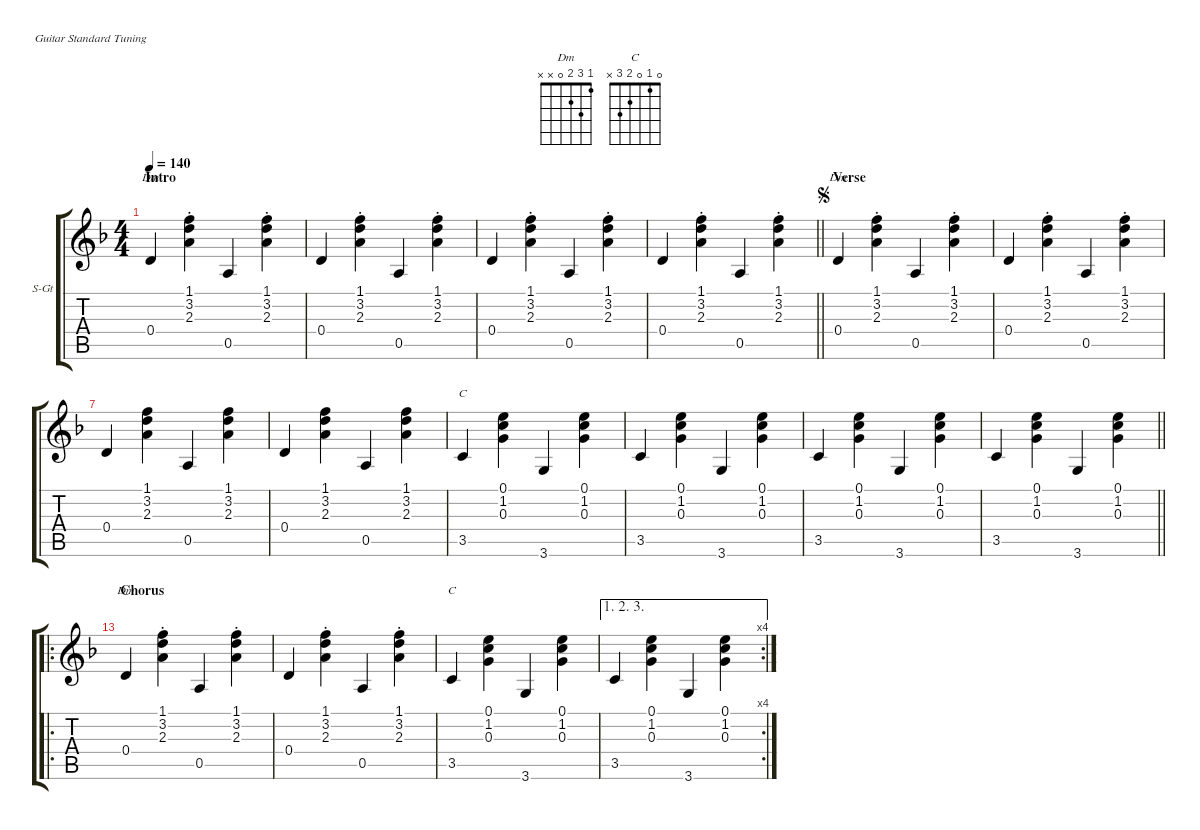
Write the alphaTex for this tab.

\defaultSystemsLayout 4
\hideDynamics
\bracketExtendMode groupsimilarinstruments
\firstSystemTrackNameOrientation horizontal
\otherSystemsTrackNameOrientation horizontal
\defaultBarNumberDisplay FirstOfSystem
\track ("Chords" "S-Gt") {instrument acousticguitarsteel}
\staff {score tabs}
\tuning (E4 B3 G3 D3 A2 E2)
\chord ("Dm" 1 3 2 0 x x)
\chord ("C" 0 1 0 2 3 x)
\ts (4 4)
\section ("" "Intro")
\tempo 140
\clef g2
\ks dminor
0.4.4{ch "Dm" dy mf instrument acousticguitarsteel} (2.3 1.1 3.2{st}).4 0.5.4 (1.1 3.2{st} 2.3).4 |
0.4.4 (2.3 1.1 3.2{st}).4 0.5.4 (1.1 3.2{st} 2.3).4 |
0.4.4 (2.3 1.1 3.2{st}).4 0.5.4 (1.1 3.2{st} 2.3).4 |
\barLineRight lightlight
0.4.4 (2.3 1.1 3.2{st}).4 0.5.4 (1.1 3.2{st} 2.3).4 |
\section ("" "Verse")
\jump segno
0.4.4{ch "Dm"} (2.3 1.1 3.2{st}).4 0.5.4 (1.1 3.2{st} 2.3).4 |
0.4.4 (2.3 1.1 3.2{st}).4 0.5.4 (1.1 3.2{st} 2.3).4 |
0.4.4 (2.3 1.1 3.2).4 0.5.4 (1.1 3.2 2.3).4 |
0.4.4 (2.3 1.1 3.2).4 0.5.4 (1.1 3.2 2.3).4 |
3.5.4{ch "C"} (0.1 1.2 0.3).4 3.6.4 (0.3 1.2 0.1).4 |
3.5.4 (0.1 1.2 0.3).4 3.6.4 (0.3 1.2 0.1).4 |
3.5.4 (0.1 1.2 0.3).4 3.6.4 (0.3 1.2 0.1).4 |
\barLineRight lightlight
3.5.4 (0.1 1.2 0.3).4 3.6.4 (0.3 1.2 0.1).4 |
\ro
\section ("" "Chorus")
0.4.4{ch "Dm"} (2.3 1.1 3.2{st}).4 0.5.4 (1.1 3.2{st} 2.3).4 |
0.4.4 (2.3 1.1 3.2{st}).4 0.5.4 (1.1 3.2{st} 2.3).4 |
3.5.4{ch "C"} (0.1 1.2 0.3).4 3.6.4 (0.3 1.2 0.1).4 |
\ae (1 2 3)
\rc 4
3.5.4 (0.1 1.2 0.3).4 3.6.4 (0.3 1.2 0.1).4
